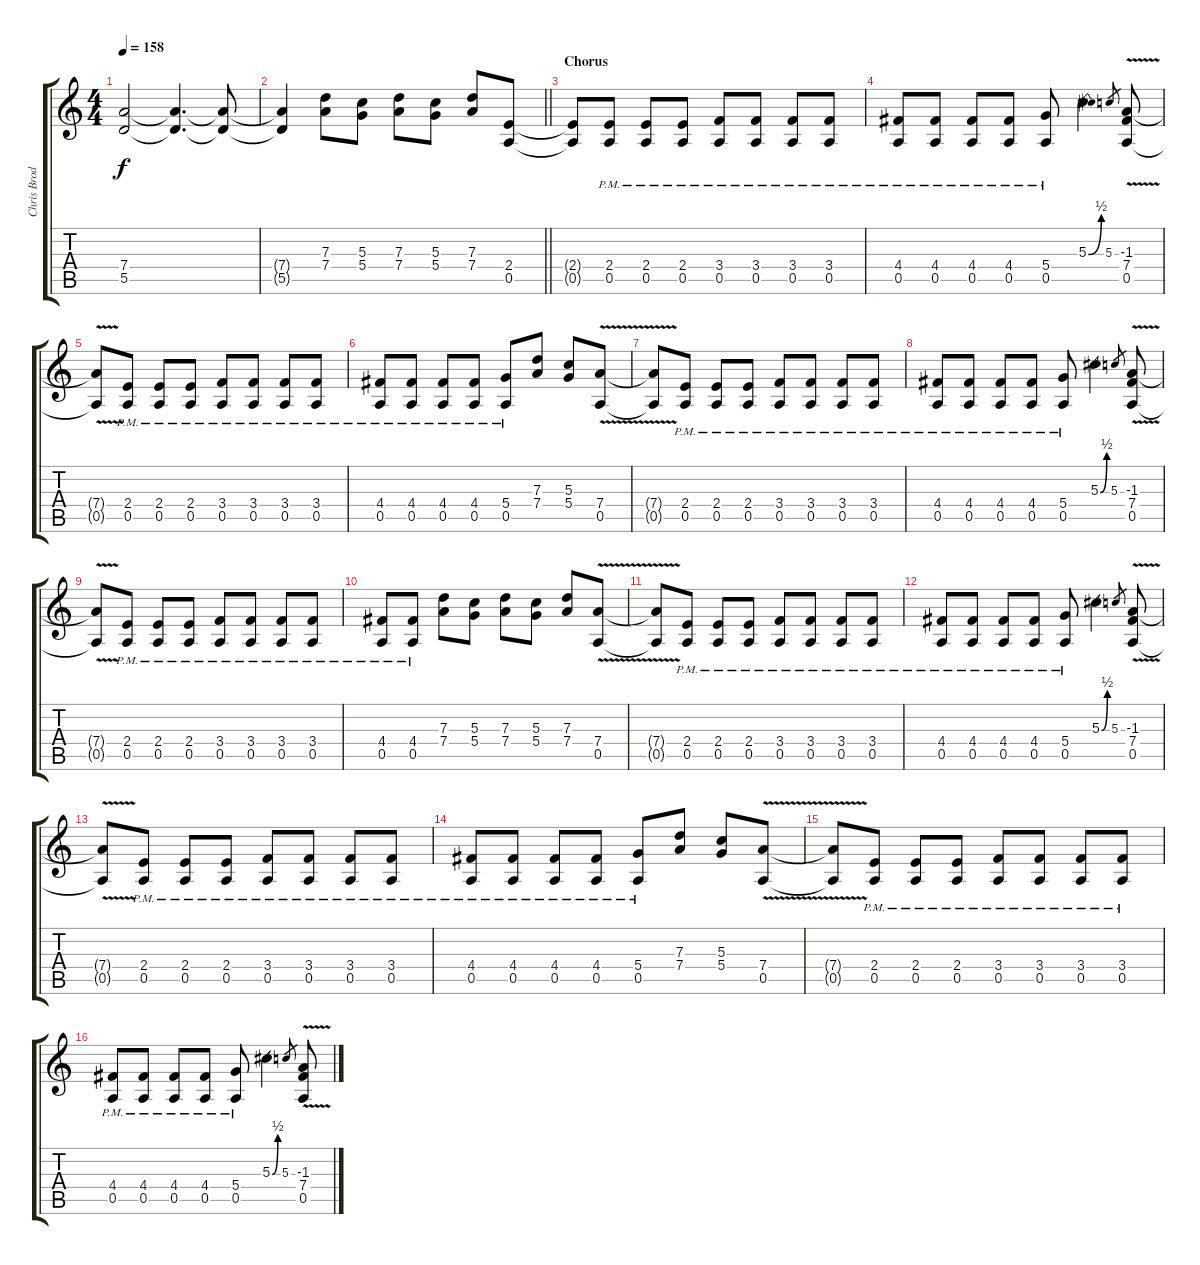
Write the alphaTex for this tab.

\track ("Chris Broderick" "Chris Brod") {instrument distortionguitar}
\staff {score tabs}
\tuning (E4 B3 G3 D3 A2 E2) {hide}
\ts (4 4)
\tempo 158
\clef g2
\ks c
(7.4{t} 5.5{t}).2{dy f} (7.4{t} 5.5{t}).4{d} (7.4{t} 5.5{t}).8 |
\barLineRight lightlight
(7.4{t} 5.5{t}).4 (7.3 7.4).8 (5.3 5.4).8 (7.3 7.4).8 (5.3 5.4).8 (7.3 7.4).8 (2.4 0.5).8 |
\section ("" "Chorus")
(2.4{t} 0.5{t}).8 (2.4{pm} 0.5{pm}).8 (2.4{pm} 0.5{pm}).8 (2.4{pm} 0.5{pm}).8 (3.4{pm} 0.5{pm}).8 (3.4{pm} 0.5{pm}).8 (3.4{pm} 0.5{pm}).8 (3.4{pm} 0.5{pm}).8 |
(4.4{pm} 0.5{pm}).8 (4.4{pm} 0.5{pm}).8 (4.4{pm} 0.5{pm}).8 (4.4{pm} 0.5{pm}).8 (5.4{pm} 0.5{pm}).8 5.3{be (bend 0 0 60 2)}.4 5.3.8{gr} (-1.3 7.4{v} 0.5{v}).8 |
(7.4{v t} 0.5{v t}).8 (2.4{pm} 0.5{pm}).8 (2.4{pm} 0.5{pm}).8 (2.4{pm} 0.5{pm}).8 (3.4{pm} 0.5{pm}).8 (3.4{pm} 0.5{pm}).8 (3.4{pm} 0.5{pm}).8 (3.4{pm} 0.5{pm}).8 |
(4.4{pm} 0.5{pm}).8 (4.4{pm} 0.5{pm}).8 (4.4{pm} 0.5{pm}).8 (4.4{pm} 0.5{pm}).8 (5.4{pm} 0.5{pm}).8 (7.3 7.4).8 (5.3 5.4).8 (7.4{v} 0.5{v}).8 |
(7.4{v t} 0.5{v t}).8 (2.4{pm} 0.5{pm}).8 (2.4{pm} 0.5{pm}).8 (2.4{pm} 0.5{pm}).8 (3.4{pm} 0.5{pm}).8 (3.4{pm} 0.5{pm}).8 (3.4{pm} 0.5{pm}).8 (3.4{pm} 0.5{pm}).8 |
(4.4{pm} 0.5{pm}).8 (4.4{pm} 0.5{pm}).8 (4.4{pm} 0.5{pm}).8 (4.4{pm} 0.5{pm}).8 (5.4{pm} 0.5{pm}).8 5.3{be (bend 0 0 60 2)}.4 5.3.8{gr} (-1.3 7.4{v} 0.5{v}).8 |
(7.4{v t} 0.5{v t}).8 (2.4{pm} 0.5{pm}).8 (2.4{pm} 0.5{pm}).8 (2.4{pm} 0.5{pm}).8 (3.4{pm} 0.5{pm}).8 (3.4{pm} 0.5{pm}).8 (3.4{pm} 0.5{pm}).8 (3.4{pm} 0.5{pm}).8 |
(4.4{pm} 0.5{pm}).8 (4.4{pm} 0.5{pm}).8 (7.3 7.4).8 (5.3 5.4).8 (7.3 7.4).8 (5.3 5.4).8 (7.3 7.4).8 (7.4{v} 0.5{v}).8 |
(7.4{v t} 0.5{v t}).8 (2.4{pm} 0.5{pm}).8 (2.4{pm} 0.5{pm}).8 (2.4{pm} 0.5{pm}).8 (3.4{pm} 0.5{pm}).8 (3.4{pm} 0.5{pm}).8 (3.4{pm} 0.5{pm}).8 (3.4{pm} 0.5{pm}).8 |
(4.4{pm} 0.5{pm}).8 (4.4{pm} 0.5{pm}).8 (4.4{pm} 0.5{pm}).8 (4.4{pm} 0.5{pm}).8 (5.4{pm} 0.5{pm}).8 5.3{be (bend 0 0 60 2)}.4 5.3.8{gr} (-1.3 7.4{v} 0.5{v}).8 |
(7.4{v t} 0.5{v t}).8 (2.4{pm} 0.5{pm}).8 (2.4{pm} 0.5{pm}).8 (2.4{pm} 0.5{pm}).8 (3.4{pm} 0.5{pm}).8 (3.4{pm} 0.5{pm}).8 (3.4{pm} 0.5{pm}).8 (3.4{pm} 0.5{pm}).8 |
(4.4{pm} 0.5{pm}).8 (4.4{pm} 0.5{pm}).8 (4.4{pm} 0.5{pm}).8 (4.4{pm} 0.5{pm}).8 (5.4{pm} 0.5{pm}).8 (7.3 7.4).8 (5.3 5.4).8 (7.4{v} 0.5{v}).8 |
(7.4{v t} 0.5{v t}).8 (2.4{pm} 0.5{pm}).8 (2.4{pm} 0.5{pm}).8 (2.4{pm} 0.5{pm}).8 (3.4{pm} 0.5{pm}).8 (3.4{pm} 0.5{pm}).8 (3.4{pm} 0.5{pm}).8 (3.4{pm} 0.5{pm}).8 |
(4.4{pm} 0.5{pm}).8 (4.4{pm} 0.5{pm}).8 (4.4{pm} 0.5{pm}).8 (4.4{pm} 0.5{pm}).8 (5.4{pm} 0.5{pm}).8 5.3{be (bend 0 0 60 2)}.4 5.3.8{gr} (-1.3 7.4{v} 0.5{v}).8
